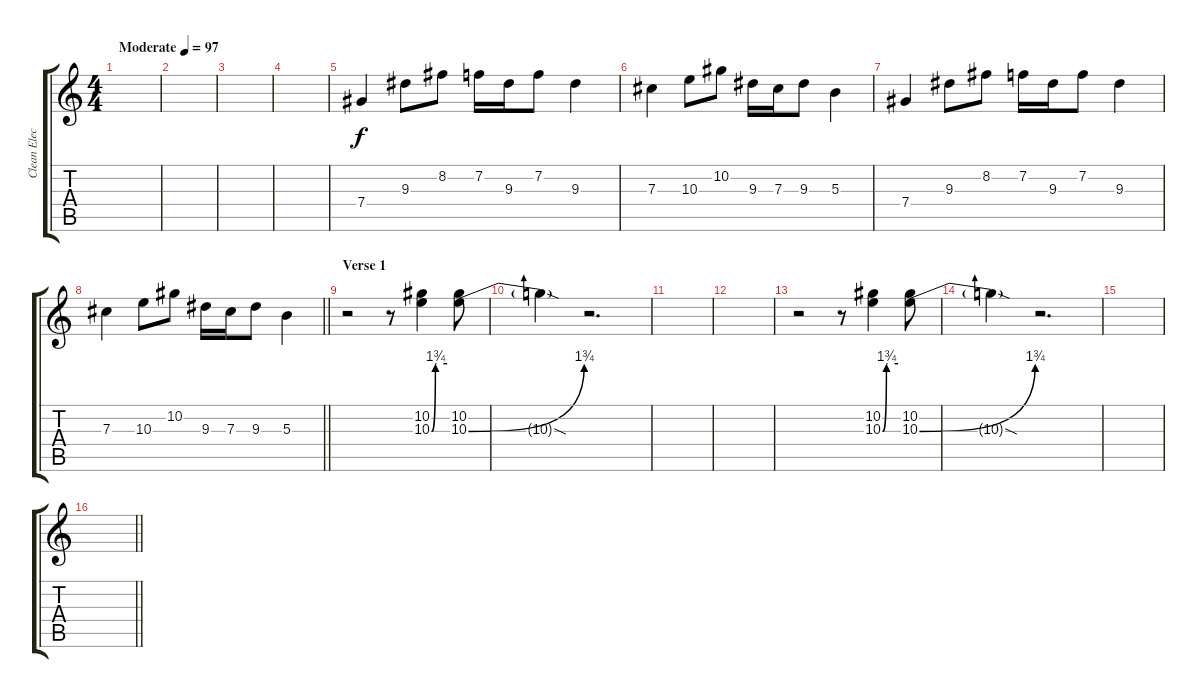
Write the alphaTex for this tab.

\track ("Clean Electric Guitar" "Clean Elec") {instrument electricguitarclean}
\staff {score tabs}
\tuning (Eb4 Bb3 Gb3 Db3 Ab2 Eb2) {hide}
\ts (4 4)
\tempo (97 "Moderate")
\clef g2
\ks c
|
|
|
|
7.4.4 9.3.8 8.2.8 7.2.16 9.3.16 7.2.8 9.3.4 |
7.3.4 10.3.8 10.2.8 9.3.16 7.3.16 9.3.8 5.3.4 |
7.4.4 9.3.8 8.2.8 7.2.16 9.3.16 7.2.8 9.3.4 |
\barLineRight lightlight
7.3.4 10.3.8 10.2.8 9.3.16 7.3.16 9.3.8 5.3.4 |
\section ("" "Verse 1")
r.2 r.8 (10.2 10.3{be (custom 0 0 15 7 17 7 19 7 60 7)}).4 (10.2 10.3{be (bend 0 0 60 7)}).8 |
10.3{sod t}.4 r.2{d} |
|
|
r.2 r.8 (10.2 10.3{be (custom 0 0 15 7 17 7 19 7 60 7)}).4 (10.2 10.3{be (bend 0 0 60 7)}).8 |
10.3{sod t}.4 r.2{d} |
|
\barLineRight lightlight
